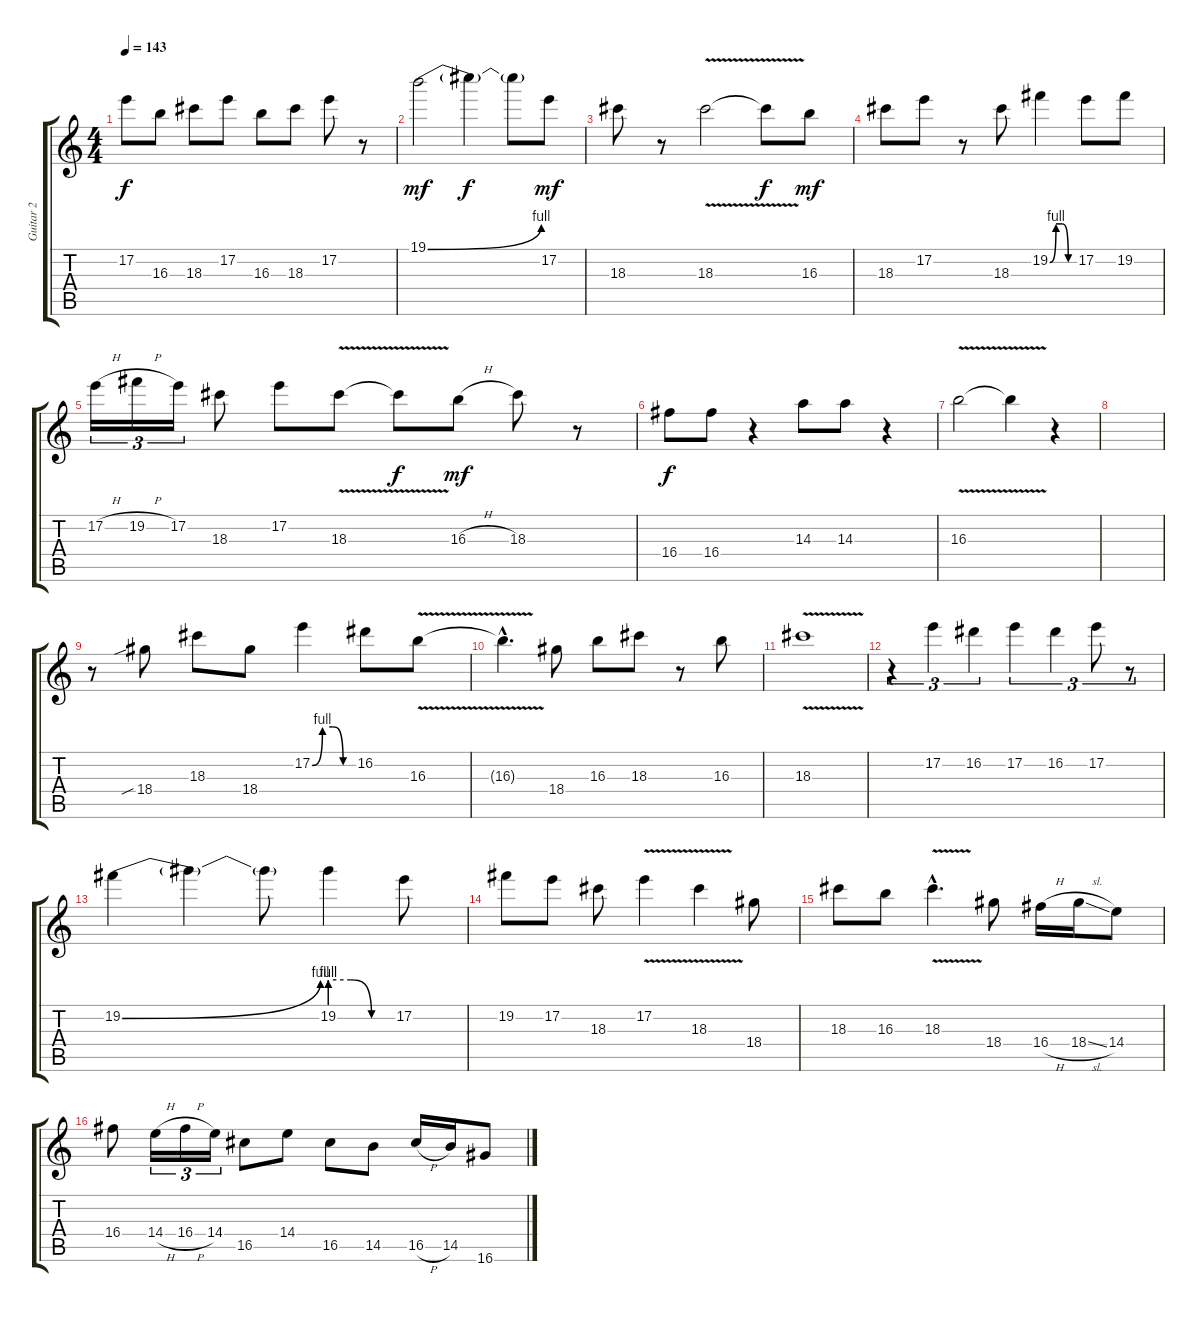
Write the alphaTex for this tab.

\track ("Guitar 2" "Guitar 2") {instrument overdrivenguitar}
\staff {score tabs}
\tuning (E4 B3 G3 D3 A2 E2) {hide}
\ts (4 4)
\tempo 143
\clef g2
\ks c
17.2.8{dy f} 16.3.8 18.3.8 17.2.8 16.3.8 18.3.8 17.2.8 r.8 |
19.1{be (bend 0 0 60 4)}.2{dy mf} 19.1{t}.4{dy f} 19.1{t}.8 17.2.8{dy mf} |
18.3.8 r.8 18.3{v}.2 18.3{t}.8{dy f} 16.3.8{dy mf} |
18.3.8 17.2.8 r.8 18.3.8 19.2{be (custom 0 0 15 4 30 4 45 0 60 0)}.4 17.2.8 19.2.8 |
17.2{h}.16{tu (3 2)} 19.2{h}.16{tu (3 2)} 17.2.16{tu (3 2)} 18.3.8 17.2.8 18.3{v}.8 18.3{t}.8{dy f} 16.3{h}.8{dy mf} 18.3.8 r.8 |
16.4.8{dy f} 16.4.8 r.4 14.3.8 14.3.8 r.4 |
16.3{v}.2 16.3{t}.4 r.4 |
|
r.8 18.4{sib}.8 18.3.8 18.4.8 17.2{be (custom 0 0 15 4 30 4 45 0 60 0)}.4 16.2.8 16.3{v}.8 |
16.3{hac t}.4{d} 18.4.8 16.3.8 18.3.8 r.8 16.3.8 |
18.3{v}.1 |
r.4{tu (3 2)} 17.2.4{tu (3 2)} 16.2.4{tu (3 2)} 17.2.4{tu (3 2)} 16.2.4{tu (3 2)} 17.2.8{tu (3 2)} r.8{tu (3 2)} |
19.2{be (bend 0 0 60 4)}.4 19.2{t}.4 19.2{t}.8 19.2{be (custom 0 4 20 4 40 0 60 0)}.4 17.2.8 |
19.2.8 17.2.8 18.3.8 17.2{v}.4 18.3{v}.4 18.4.8 |
18.3.8 16.3.8 18.3{v hac}.4{d} 18.4.8 16.4{h}.16 18.4{sl}.16 14.4.8 |
16.4.8 14.4{h}.16{tu (3 2)} 16.4{h}.16{tu (3 2)} 14.4.16{tu (3 2)} 16.5.8 14.4.8 16.5.8 14.5.8 16.5{h}.16 14.5.16 16.6.8
